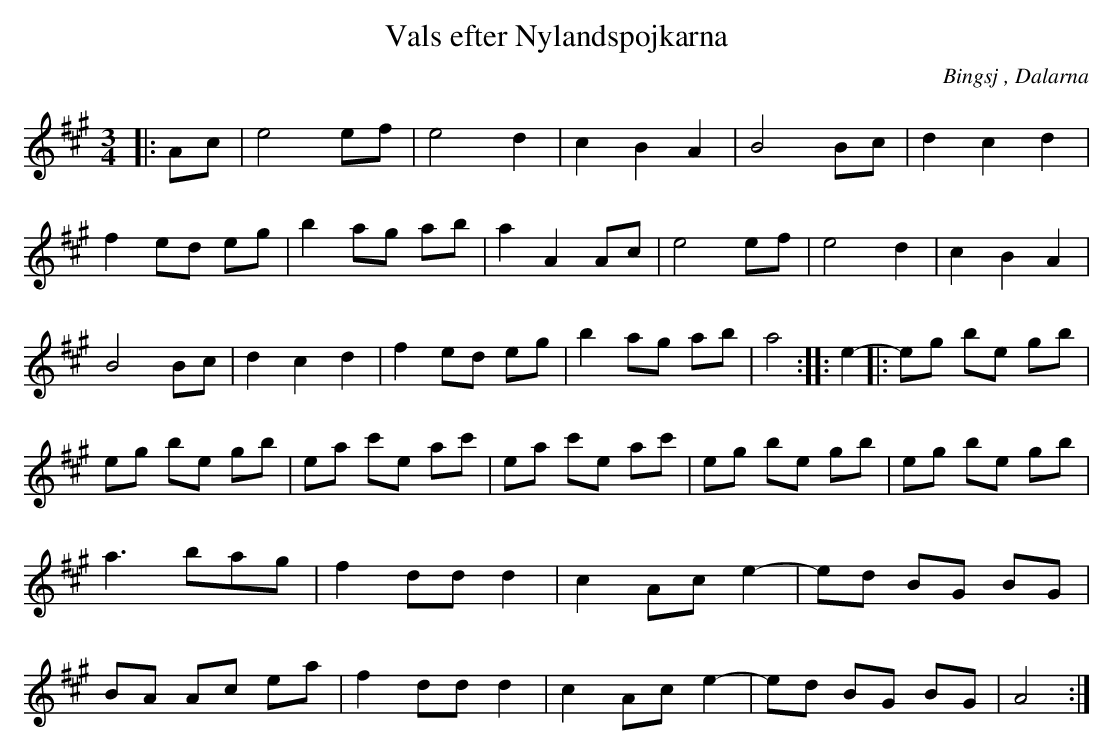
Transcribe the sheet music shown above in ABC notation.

X:1
T:Vals efter Nylandspojkarna
O:Bingsj , Dalarna
M:3/4
L:1/8
K:A
|: Ac | e4 ef | e4 d2 | c2 B2 A2 | B4 Bc | d2 c2 d2 | f2 ed eg | b2 ag ab | a2 A2 Ac | e4 ef | e4 d2 | c2 B2 A2 | B4 Bc | d2 c2 d2 | f2 ed eg | b2 ag ab | a4 :: e2- |: eg be gb | eg be gb | ea c'e ac' | ea c'e ac' | eg be gb | eg be gb | a3 bag | f2 dd d2 | c2 Ac e2- | ed BG BG | BA Ac ea | f2 dd d2 | c2 Ac e2- | ed BG BG | A4 :|]
